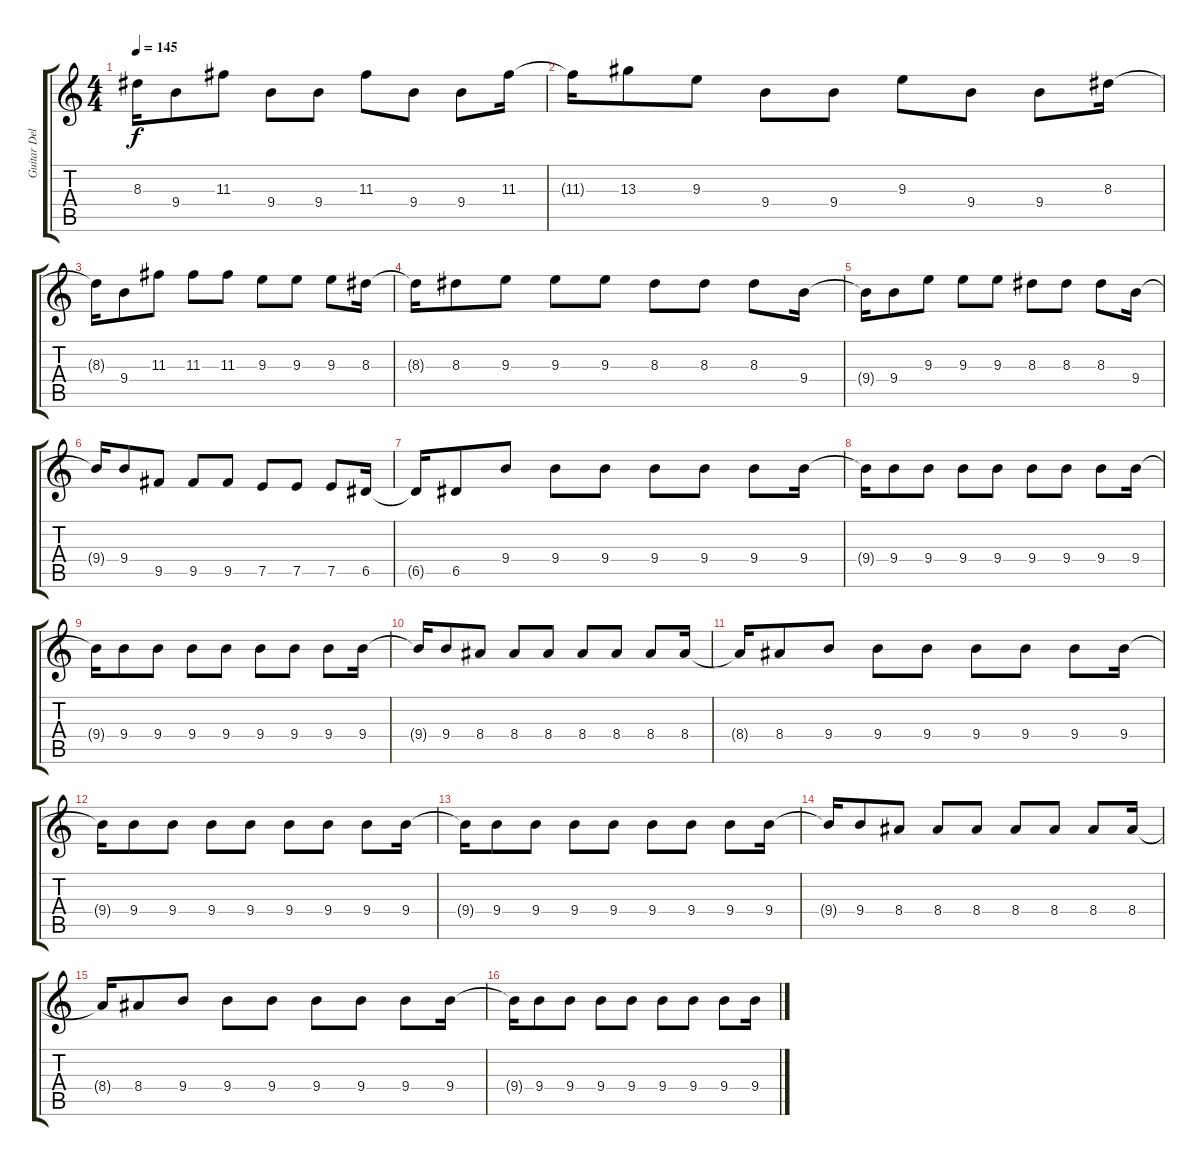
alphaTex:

\track ("Guitar Delay" "Guitar Del") {instrument distortionguitar}
\staff {score tabs}
\tuning (E4 B3 G3 D3 A2 E2) {hide}
\ts (4 4)
\tempo 145
\clef g2
\ks c
8.3{t}.16{dy f} 9.4.8 11.3.8 9.4.8 9.4.8 11.3.8 9.4.8 9.4.8 11.3.16 |
11.3{t}.16 13.3.8 9.3.8 9.4.8 9.4.8 9.3.8 9.4.8 9.4.8 8.3.16 |
8.3{t}.16 9.4.8 11.3.8 11.3.8 11.3.8 9.3.8 9.3.8 9.3.8 8.3.16 |
8.3{t}.16 8.3.8 9.3.8 9.3.8 9.3.8 8.3.8 8.3.8 8.3.8 9.4.16 |
9.4{t}.16 9.4.8 9.3.8 9.3.8 9.3.8 8.3.8 8.3.8 8.3.8 9.4.16 |
9.4{t}.16 9.4.8 9.5.8 9.5.8 9.5.8 7.5.8 7.5.8 7.5.8 6.5.16 |
6.5{t}.16 6.5.8 9.4.8 9.4.8 9.4.8 9.4.8 9.4.8 9.4.8 9.4.16 |
9.4{t}.16 9.4.8 9.4.8 9.4.8 9.4.8 9.4.8 9.4.8 9.4.8 9.4.16 |
9.4{t}.16 9.4.8 9.4.8 9.4.8 9.4.8 9.4.8 9.4.8 9.4.8 9.4.16 |
9.4{t}.16 9.4.8 8.4.8 8.4.8 8.4.8 8.4.8 8.4.8 8.4.8 8.4.16 |
8.4{t}.16 8.4.8 9.4.8 9.4.8 9.4.8 9.4.8 9.4.8 9.4.8 9.4.16 |
9.4{t}.16 9.4.8 9.4.8 9.4.8 9.4.8 9.4.8 9.4.8 9.4.8 9.4.16 |
9.4{t}.16 9.4.8 9.4.8 9.4.8 9.4.8 9.4.8 9.4.8 9.4.8 9.4.16 |
9.4{t}.16 9.4.8 8.4.8 8.4.8 8.4.8 8.4.8 8.4.8 8.4.8 8.4.16 |
8.4{t}.16 8.4.8 9.4.8 9.4.8 9.4.8 9.4.8 9.4.8 9.4.8 9.4.16 |
9.4{t}.16 9.4.8 9.4.8 9.4.8 9.4.8 9.4.8 9.4.8 9.4.8 9.4.16
